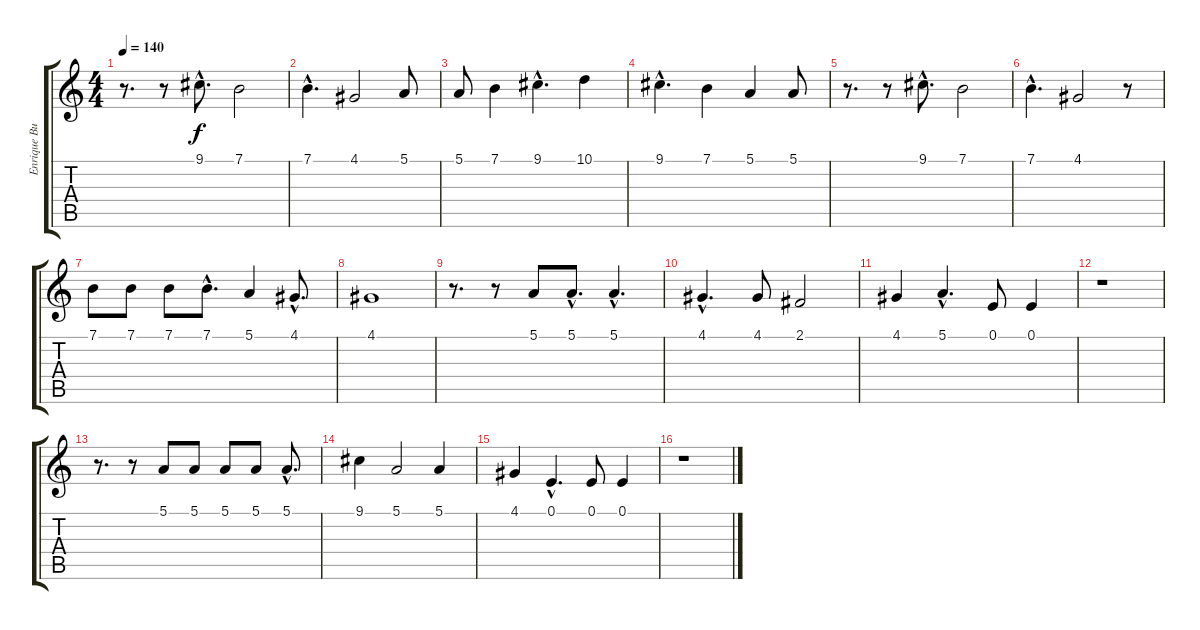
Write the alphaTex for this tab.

\track ("Enrique Bunbury" "Enrique Bu") {instrument synthvoice}
\staff {score tabs}
\tuning (E4 B3 G3 D3 A2 E2) {hide}
\ts (4 4)
\tempo 140
\clef g2
\ks c
r.8{d dy f} r.8 9.1{hac}.8{d} 7.1.2 |
7.1{hac}.4{d} 4.1.2 5.1.8 |
5.1.8 7.1.4 9.1{hac}.4{d} 10.1.4 |
9.1{hac}.4{d} 7.1.4 5.1.4 5.1.8 |
r.8{d} r.8 9.1{hac}.8{d} 7.1.2 |
7.1{hac}.4{d} 4.1.2 r.8 |
7.1.8 7.1.8 7.1.8 7.1{hac}.8{d} 5.1.4 4.1{hac}.8{d} |
4.1.1 |
r.8{d} r.8 5.1.8 5.1{hac}.8{d} 5.1{hac}.4{d} |
4.1{hac}.4{d} 4.1.8 2.1.2 |
4.1.4 5.1{hac}.4{d} 0.1.8 0.1.4 |
r.1 |
r.8{d} r.8 5.1.8 5.1.8 5.1.8 5.1.8 5.1{hac}.8{d} |
9.1.4 5.1.2 5.1.4 |
4.1.4 0.1{hac}.4{d} 0.1.8 0.1.4 |
r.1
